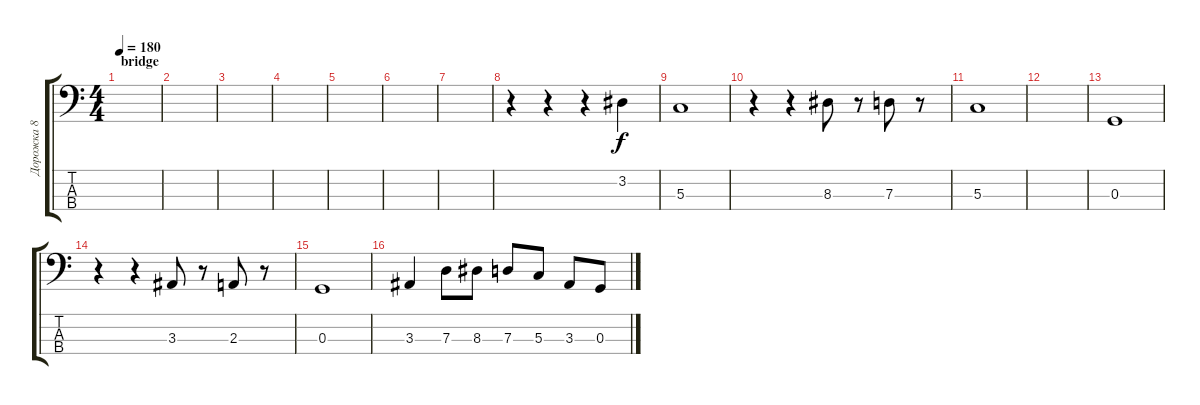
\track ("Дорожка 8" "Дорожка 8") {instrument electricbassfinger}
\staff {score tabs}
\tuning (F2 C2 G1 D1) {hide}
\ts (4 4)
\section ("" "bridge")
\tempo 180
\clef f4
\ks c
|
|
|
|
|
|
|
r.4 r.4 r.4 3.2.4 |
5.3.1 |
r.4 r.4 8.3.8 r.8 7.3.8 r.8 |
5.3.1 |
|
0.3.1 |
r.4 r.4 3.3.8 r.8 2.3.8 r.8 |
0.3.1 |
3.3.4 7.3.8 8.3.8 7.3.8 5.3.8 3.3.8 0.3.8
